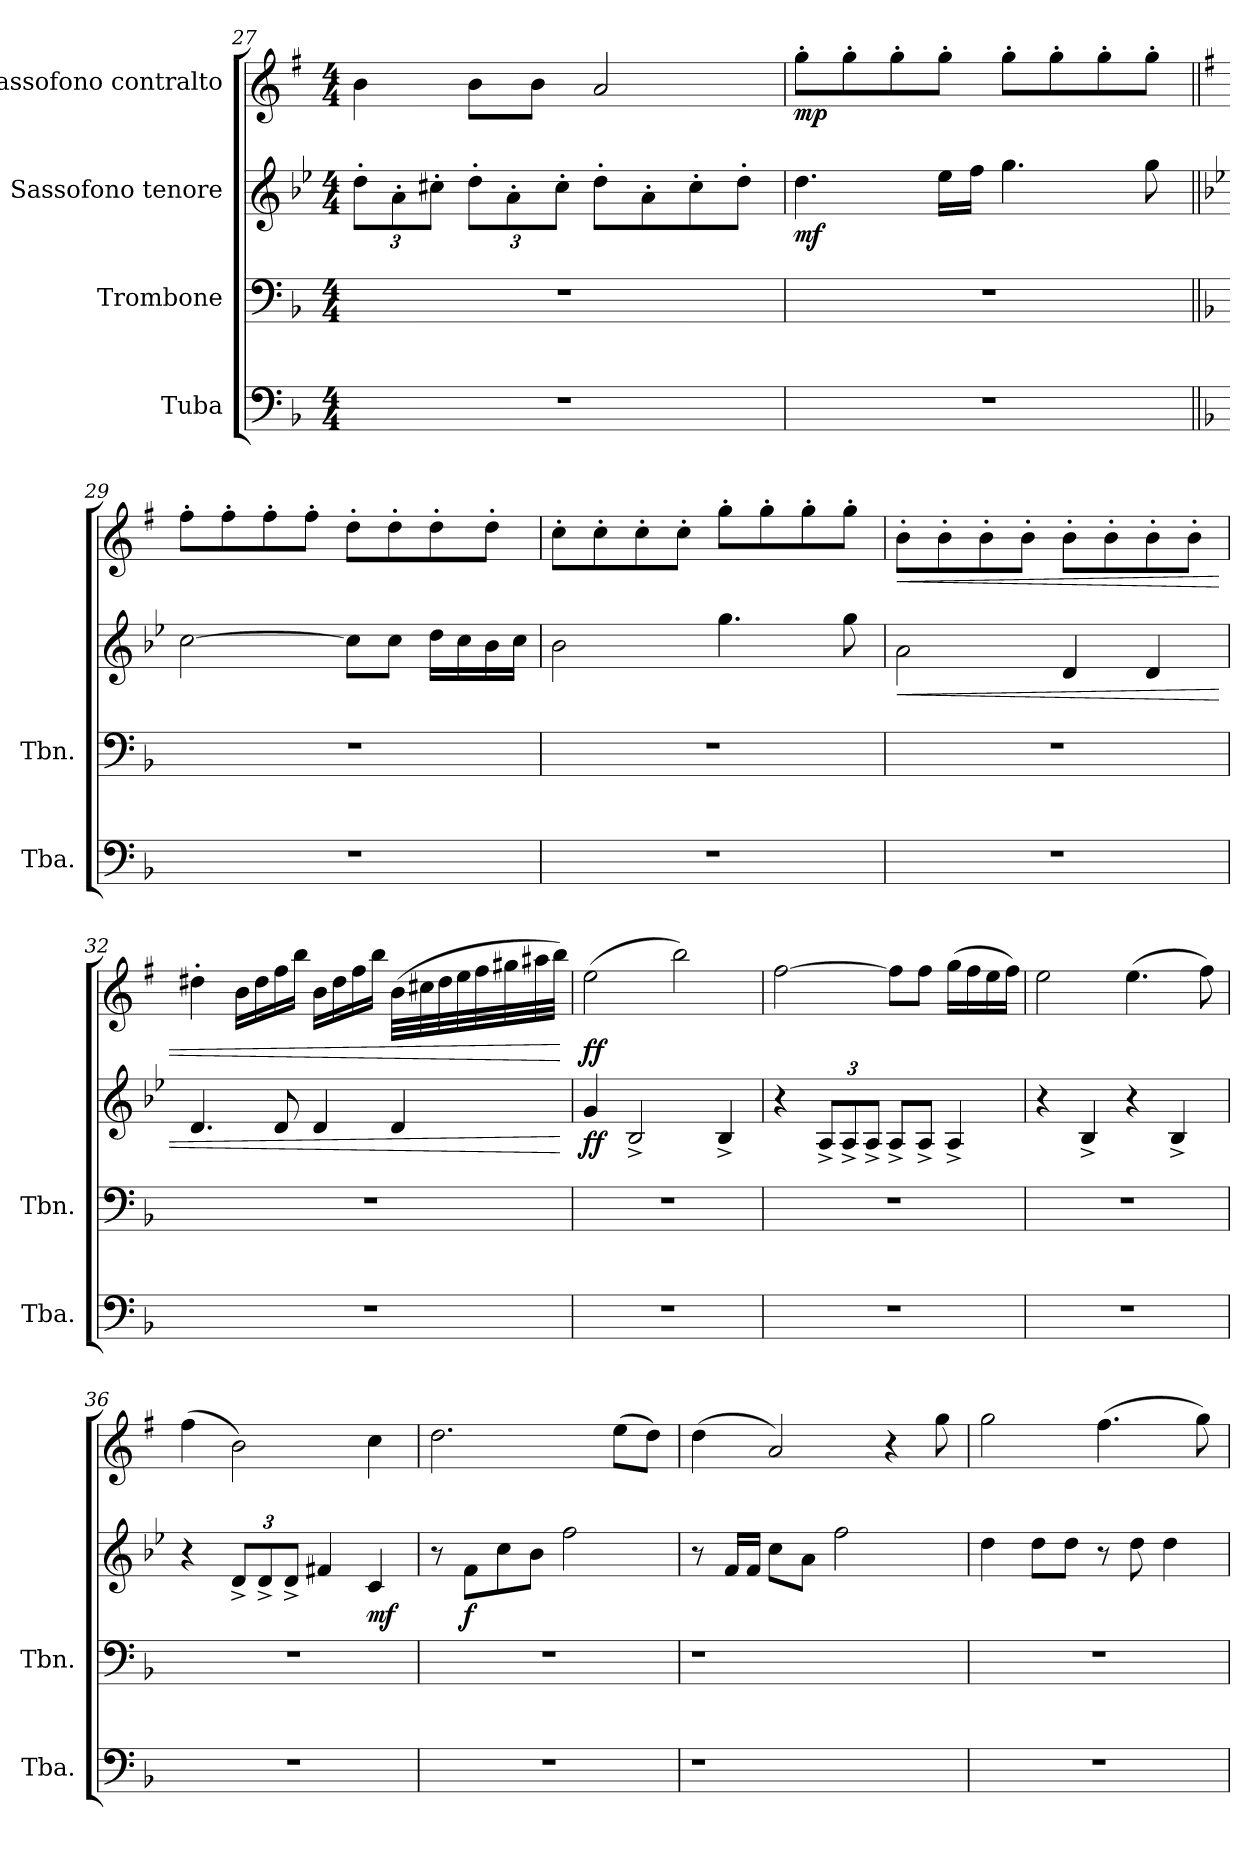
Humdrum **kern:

**kern	**kern	**kern	**dynam	**kern	**dynam
*part4	*part3	*part2	*part2	*part1	*part1
*staff4	*staff3	*staff2	*staff2	*staff1	*staff1
*I"Tuba	*I"Trombone	*I"Sassofono tenore	*	*I"Sassofono contralto	*
*I'Tba.	*I'Tbn.	*	*	*	*
!!LO:PB:g=z
*clefF4	*clefF4	*clefG2	*	*clefG2	*
*ITrd4c7	*ITrd4c7	*ITrd8c14	*	*ITrd5c9	*
*k[b-e-]	*k[b-e-]	*k[b-e-]	*	*k[b-e-]	*
*M4/4	*M4/4	*M4/4	*	*M4/4	*
*	*	*Xbrackettup	*	*	*
=27	=27	=27	=27	=27	=27
1r	1r	12d'\L	.	4d\	.
.	.	12A'\	.	.	.
.	.	12c#X'\J	.	.	.
.	.	12d'\L	.	8d\L	.
.	.	12A'\	.	.	.
.	.	.	.	8d\J	.
.	.	12c#'\J	.	.	.
.	.	8d'\L	.	2c/	.
.	.	8A'\	.	.	.
.	.	8c#'\	.	.	.
.	.	8d'\J	.	.	.
=28	=28	=28	=28	=28	=28
*	*	*	*	*MM80	*
!	!	!	!LO:DY:b	!	!LO:DY:b
1r	1r	4.d\	mf	8b-'\L	mp
.	.	.	.	8b-'\	.
.	.	.	.	8b-'\	.
.	.	16e-\LL	.	8b-'\J	.
.	.	16f\JJ	.	.	.
.	.	4.g\	.	8b-'\L	.
.	.	.	.	8b-'\	.
.	.	.	.	8b-'\	.
.	.	8g\	.	8b-'\J	.
=29||	=29||	=29||	=29||	=29||	=29||
*k[b-e-]	*k[b-e-]	*k[b-e-]	*	*k[b-e-]	*
1r	1r	[2c\	.	8a'\L	.
.	.	.	.	8a'\	.
.	.	.	.	8a'\	.
.	.	.	.	8a'\J	.
.	.	8c\L]	.	8f'\L	.
.	.	8c\J	.	8f'\	.
.	.	16d\LL	.	8f'\	.
.	.	16c\	.	.	.
.	.	16B-\	.	8f'\J	.
.	.	16c\JJ	.	.	.
=30	=30	=30	=30	=30	=30
1r	1r	2B-\	.	8e-'\L	.
.	.	.	.	8e-'\	.
.	.	.	.	8e-'\	.
.	.	.	.	8e-'\J	.
.	.	4.g\	.	8b-'\L	.
.	.	.	.	8b-'\	.
.	.	.	.	8b-'\	.
.	.	8g\	.	8b-'\J	.
!!LO:LB:g=z
=31	=31	=31	=31	=31	=31
!	!	!	!LO:HP:b	!	!LO:HP:b
1r	1r	2A\	<	8d'\L	<
.	.	.	.	8d'\	.
.	.	.	.	8d'\	.
.	.	.	.	8d'\J	.
.	.	4D/	.	8d'\L	.
.	.	.	.	8d'\	.
.	.	4D/	.	8d'\	.
.	.	.	.	8d'\J	.
=32	=32	=32	=32	=32	=32
1r	1r	4.D/	.	4f#X'\	.
.	.	.	.	16d\LL	.
.	.	.	.	16f#\	.
.	.	8D/	.	16a\	.
.	.	.	.	16dd\JJ	.
.	.	4D/	.	16d\LL	.
.	.	.	.	16f#\	.
.	.	.	.	16a\	.
.	.	.	.	16dd\JJ	.
.	.	4D/	.	(>32d\LLL	.
.	.	.	.	32en\	.
.	.	.	.	32f#\	.
.	.	.	.	32g\	.
.	.	.	.	32a\	.
.	.	.	.	32bn\	.
.	.	.	.	32cc#X\	.
.	.	.	.	32dd\JJJ)	.
.	.	.	[	.	[
=33	=33	=33	=33	=33	=33
!	!	!	!LO:DY:b	!	!LO:DY:b
1r	1r	4G/	ff	(>2g\	ff
.	.	2BB-^/	.	.	.
.	.	.	.	2dd\)	.
.	.	4BB-^/	.	.	.
=34	=34	=34	=34	=34	=34
1r	1r	4r	.	[2a\	.
.	.	12AA^/L	.	.	.
.	.	12AA^/	.	.	.
.	.	12AA^/J	.	.	.
.	.	8AA^/L	.	8a\L]	.
.	.	8AA^/J	.	8a\J	.
.	.	4AA^/	.	(>16b-\LL	.
.	.	.	.	16a\	.
.	.	.	.	16g\	.
.	.	.	.	16a\JJ)	.
!!LO:LB:g=z
=35	=35	=35	=35	=35	=35
1r	1r	4r	.	2g\	.
.	.	4BB-^/	.	.	.
.	.	4r	.	(>4.g\	.
.	.	4BB-^/	.	.	.
.	.	.	.	8a\)	.
=36	=36	=36	=36	=36	=36
1r	1r	4r	.	(>4a\	.
.	.	12D^/L	.	2d\)	.
.	.	12D^/	.	.	.
.	.	12D^/J	.	.	.
.	.	4F#X/	.	.	.
!	!	!	!LO:DY:b	!	!
.	.	4C/	mf	4e-\	.
=37	=37	=37	=37	=37	=37
1r	1r	8r	.	2.f\	.
!	!	!	!LO:DY:b	!	!
.	.	8F\L	f	.	.
.	.	8c\	.	.	.
.	.	8B-\J	.	.	.
.	.	2f\	.	.	.
.	.	.	.	(>8g\L	.
.	.	.	.	8f\J)	.
=38	=38	=38	=38	=38	=38
1r	1r	8r	.	(>4f\	.
.	.	16F/LL	.	.	.
.	.	16F/JJ	.	.	.
.	.	8c\L	.	2c/)	.
.	.	8A\J	.	.	.
.	.	2f\	.	.	.
.	.	.	.	4r	.
8ryy	8ryy	8ryy	.	(8b-\	.
=39	=39	=39	=39	=39	=39
1r	1r	4d\	.	2b-\	.
.	.	8d\L	.	.	.
.	.	8d\J	.	.	.
.	.	8r	.	(>4.a\	.
.	.	8d\	.	.	.
.	.	4d\	.	.	.
.	.	.	.	8b-\)	.
=	=	=	=	=	=
*-	*-	*-	*-	*-	*-
